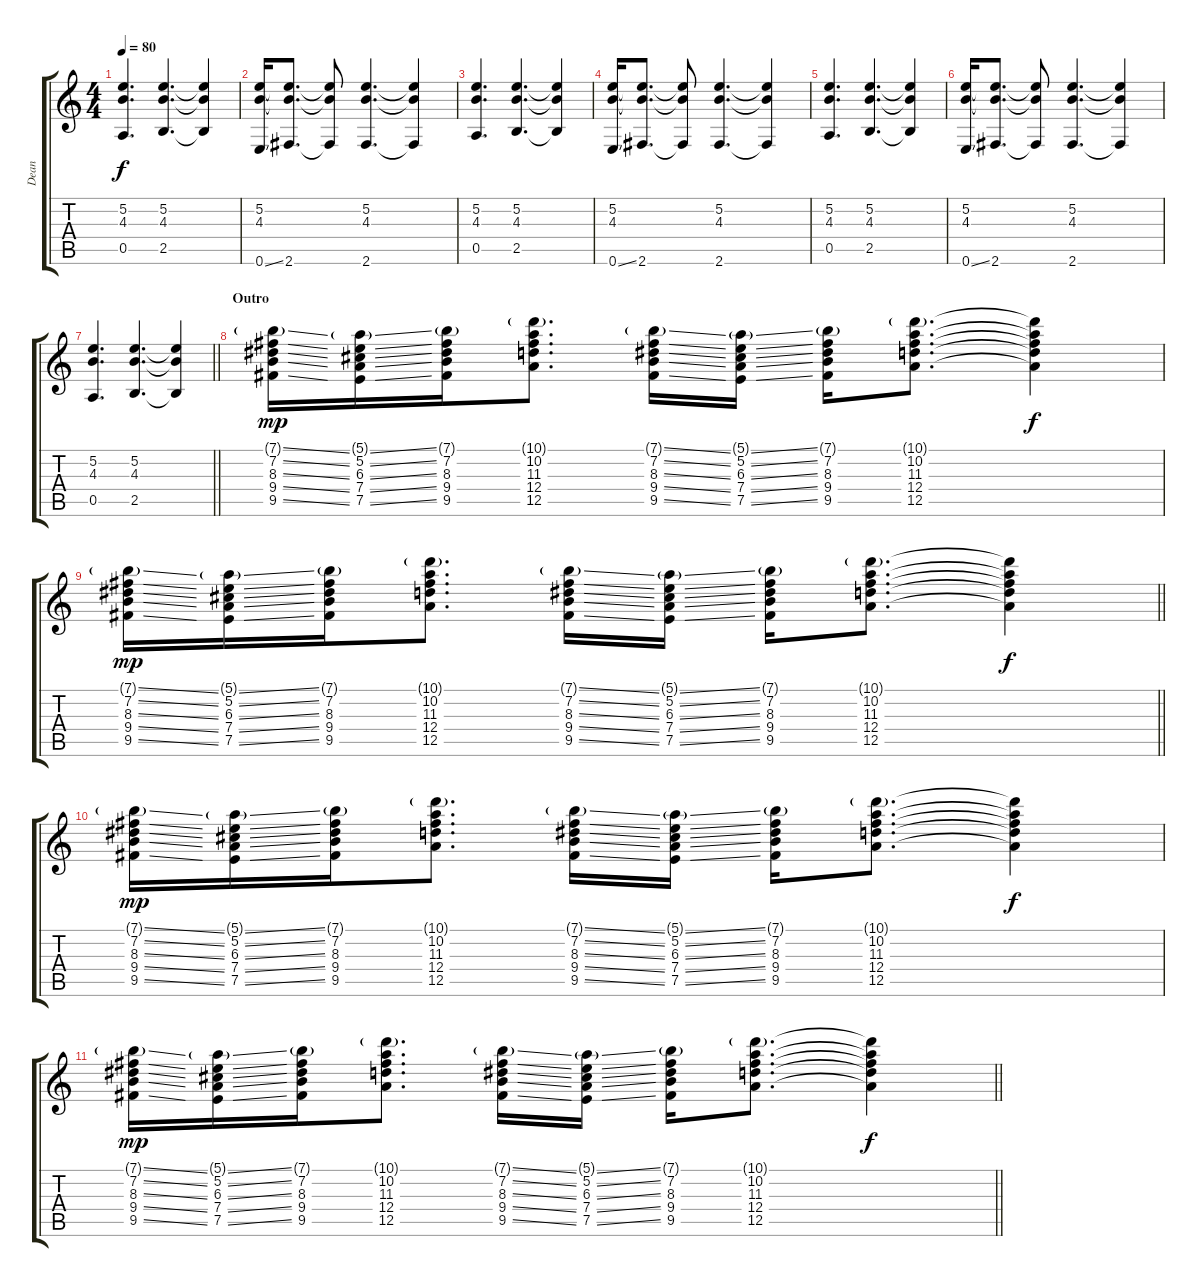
\track ("Dean" "Dean") {instrument distortionguitar}
\staff {score tabs}
\tuning (E4 B3 G3 D3 A2 E2) {hide}
\ts (4 4)
\tempo 80
\clef g2
\ks c
(5.2 4.3 0.5).4{d dy f} (5.2 4.3 2.5).4{d} (5.2{t} 4.3{t} 2.5{t}).4 |
(5.2 4.3 0.6{ss}).16 (5.2{t} 4.3{t} 2.6).8{d} (5.2{t} 4.3{t} 2.6{t}).8 (5.2 4.3 2.6).4{d} (5.2{t} 4.3{t} 2.6{t}).4 |
(5.2 4.3 0.5).4{d} (5.2 4.3 2.5).4{d} (5.2{t} 4.3{t} 2.5{t}).4 |
(5.2 4.3 0.6{ss}).16 (5.2{t} 4.3{t} 2.6).8{d} (5.2{t} 4.3{t} 2.6{t}).8 (5.2 4.3 2.6).4{d} (5.2{t} 4.3{t} 2.6{t}).4 |
(5.2 4.3 0.5).4{d} (5.2 4.3 2.5).4{d} (5.2{t} 4.3{t} 2.5{t}).4 |
(5.2 4.3 0.6{ss}).16 (5.2{t} 4.3{t} 2.6).8{d} (5.2{t} 4.3{t} 2.6{t}).8 (5.2 4.3 2.6).4{d} (5.2{t} 4.3{t} 2.6{t}).4 |
\barLineRight lightlight
(5.2 4.3 0.5).4{d} (5.2 4.3 2.5).4{d} (5.2{t} 4.3{t} 2.5{t}).4 |
\section ("" "Outro")
(7.1{ss g} 7.2{ss} 8.3{ss} 9.4{ss} 9.5{ss}).16{dy mp} (5.1{ss g} 5.2{ss} 6.3{ss} 7.4{ss} 7.5{ss}).16 (7.1{g} 7.2 8.3 9.4 9.5).16 (10.1{g} 10.2 11.3 12.4 12.5).8{d} (7.1{ss g} 7.2{ss} 8.3{ss} 9.4{ss} 9.5{ss}).16 (5.1{ss g} 5.2{ss} 6.3{ss} 7.4{ss} 7.5{ss}).16 (7.1{g} 7.2 8.3 9.4 9.5).16 (10.1{g} 10.2 11.3 12.4 12.5).8{d} (10.1{t} 10.2{t} 11.3{t} 12.4{t} 12.5{t}).4{dy f} |
\barLineRight lightlight
(7.1{ss g} 7.2{ss} 8.3{ss} 9.4{ss} 9.5{ss}).16{dy mp} (5.1{ss g} 5.2{ss} 6.3{ss} 7.4{ss} 7.5{ss}).16 (7.1{g} 7.2 8.3 9.4 9.5).16 (10.1{g} 10.2 11.3 12.4 12.5).8{d} (7.1{ss g} 7.2{ss} 8.3{ss} 9.4{ss} 9.5{ss}).16 (5.1{ss g} 5.2{ss} 6.3{ss} 7.4{ss} 7.5{ss}).16 (7.1{g} 7.2 8.3 9.4 9.5).16 (10.1{g} 10.2 11.3 12.4 12.5).8{d} (10.1{t} 10.2{t} 11.3{t} 12.4{t} 12.5{t}).4{dy f} |
(7.1{ss g} 7.2{ss} 8.3{ss} 9.4{ss} 9.5{ss}).16{dy mp} (5.1{ss g} 5.2{ss} 6.3{ss} 7.4{ss} 7.5{ss}).16 (7.1{g} 7.2 8.3 9.4 9.5).16 (10.1{g} 10.2 11.3 12.4 12.5).8{d} (7.1{ss g} 7.2{ss} 8.3{ss} 9.4{ss} 9.5{ss}).16 (5.1{ss g} 5.2{ss} 6.3{ss} 7.4{ss} 7.5{ss}).16 (7.1{g} 7.2 8.3 9.4 9.5).16 (10.1{g} 10.2 11.3 12.4 12.5).8{d} (10.1{t} 10.2{t} 11.3{t} 12.4{t} 12.5{t}).4{dy f} |
\barLineRight lightlight
(7.1{ss g} 7.2{ss} 8.3{ss} 9.4{ss} 9.5{ss}).16{dy mp} (5.1{ss g} 5.2{ss} 6.3{ss} 7.4{ss} 7.5{ss}).16 (7.1{g} 7.2 8.3 9.4 9.5).16 (10.1{g} 10.2 11.3 12.4 12.5).8{d} (7.1{ss g} 7.2{ss} 8.3{ss} 9.4{ss} 9.5{ss}).16 (5.1{ss g} 5.2{ss} 6.3{ss} 7.4{ss} 7.5{ss}).16 (7.1{g} 7.2 8.3 9.4 9.5).16 (10.1{g} 10.2 11.3 12.4 12.5).8{d} (10.1{t} 10.2{t} 11.3{t} 12.4{t} 12.5{t}).4{dy f}
